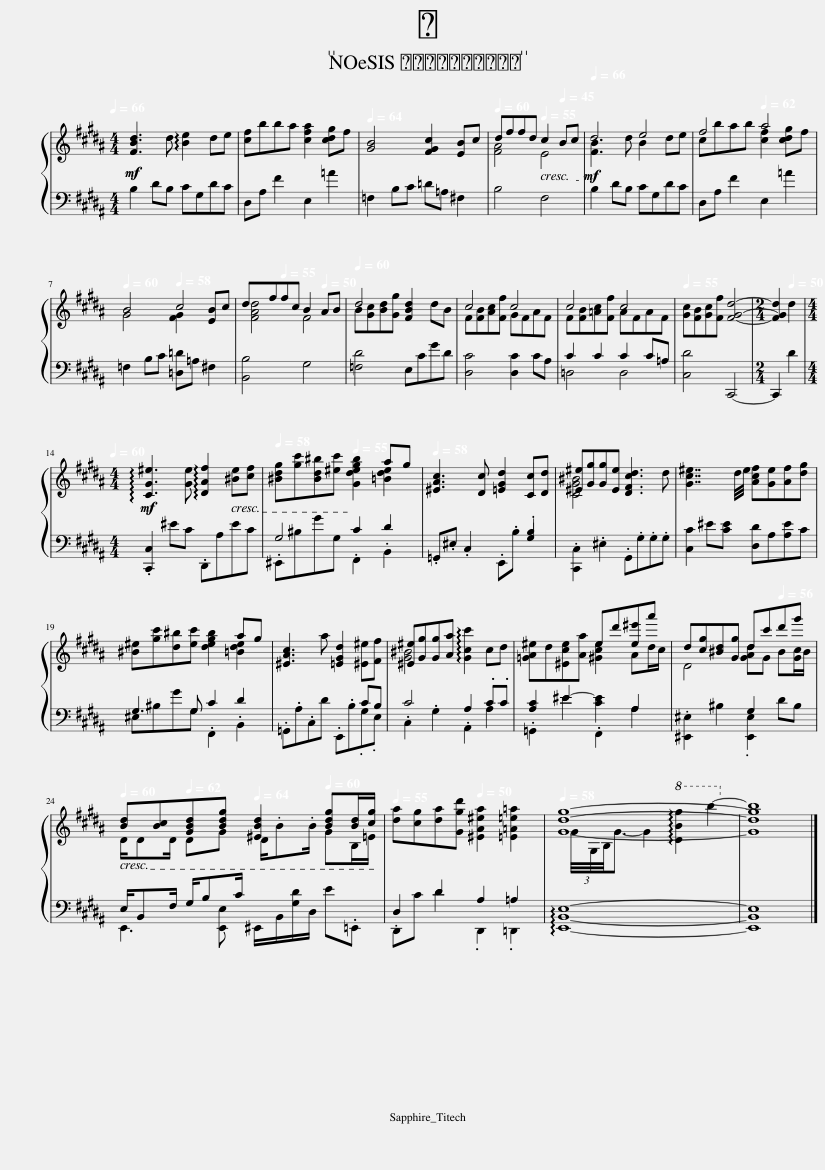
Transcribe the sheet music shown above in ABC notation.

X:1
%%score { ( 1 3 4 ) | ( 2 5 ) }
L:1/8
Q:1/4=66
M:4/4
I:linebreak $
K:B
V:1 treble
V:3 treble
V:4 treble
V:2 bass
V:5 bass
V:1
!mf! [FBd]3 d !arpeggio![Be]2 de | [cf]bba [cfa]2 [cdg]f |[Q:1/4=64] [GB]4 [FGc]2 [EB]c |[Q:1/4=60] dffd[Q:1/4=55] c2[Q:1/4=45] Bc |!mf![Q:1/4=66] [FB]3 d B2 de | %5
 cbab[Q:1/4=62] [cf]2 [cdg]f |$[Q:1/4=60] G4[Q:1/4=58] [FG]2 [EB]c | df[Q:1/4=55]fc B2[Q:1/4=50] AB |[Q:1/4=60] B[Gc][Bd][Gg] [FBd]2 dB | F[FB][Ac][Ff] c4 | %10
 F[FB][=Ac][Ff] c4 |[Q:1/4=55] [Gc][FB][Gc][Ff] [FGd]4- |[M:2/4] [FGd]2[Q:1/4=50] d2 |$[M:4/4][Q:1/4=60]!mf! !arpeggio![CG^e]3 [Ge] !arpeggio![DAf]2 [^Be][cf] |[Q:1/4=58] [^Bdg][gc'][Bd^b][^ec'][Q:1/4=55] [Gdegb]2 ag | %15
[Q:1/4=58] [^EAc]3 [Dc] [=EGd]2 [Cc][Dd] | [^E^e][Gg][Gg][Ee] [DFcd]3 d | [Gc^e]7/2 d/4e/4 [Acf][Ge][Af][dg] |$ [^B^e][gc'][d^b][ec'] [degb]2 ag | [^EAc]3 a [=EGd]2 [^E^e][Ff] | %20
 [^E^e][Gg][Gg][Aa] !arpeggio![Gcc']2 cd | [=GA^e]d[^Ece][Aa] [^Gce]2 Ad/c/ | d[cg][^Bd][Gg] dc'[Q:1/4=56]d'g' |$[Q:1/4=60] [Bd][Bc][Q:1/4=62][GBd][Bdg][Q:1/4=64] [^EBd]2[Q:1/4=60] [Bdg][Bd]/[cg]/ |[Q:1/4=55] [da][cg][da][Ggd'][Q:1/4=50] [^EA^ea]2 [=E=A=e=a]2 | %25
[Q:1/4=58] [Gdg]8- | [Gdgb]8 |] %27
V:2
 B,2 DB, CG,DC | D,A, F2 E,2 =A2 | =F,2 B,C =D=A, ^F,2 | B,4 F,4 | B,2 DB, CG,DC | %5
 D,A, F2 E,2 =A2 |$ =F,2 B,C [=D,=D]=A, ^F,2 | [B,,B,]4 G,4 | [=F,D]4 E,CGD | [D,C]4 [D,C]2 CA, | %10
 C2 C2 C2 C=A, | [C,D]4 C,,4- |[M:2/4] C,,2 D2 |$[M:4/4] .[C,,C,]2 ^EC .D,,A,EC | .^E,,^B,GG, .F,,2 .B,,2 | %15
 .=G,,.^E, .C,2 .E,,.B, .G,2 | .[C,,C,]2 .^E,2 .G,,.G,.G,.G, | [C,C]2 ^E[CE] [D,D]A,[A,E]C |$ ^E,^B,GG, .F,,2 .B,,2 | .=G,,.A,.C,D .E,,.B,.G,.E, | %20
 .C,2 .G,2 .A,,2 .C.C | .=G,,2 ^E2- .F,,2 A,2 | .[^E,,^E,]2 ^B,2 .[E,,E,]2 DB, |$ E,/B,,F,/ G,/B,C/ ^E,,/B,,/[G,D]/D,/ E.=E,, | .D,,C D2 .D,,2 .=D,,2 | %25
 !arpeggio![E,,B,,E,]8- | [E,,B,,E,]8 |] %27
V:3
 x8 | x8 | x8 | [FA]4 E4 | x8 | %5
 f4 a4 |$ B4 c4 | [FAd]4 F4 | d4 x4 | c4 GFAF | %10
 c4 =AFAF | x8 |[M:2/4] x4 |$[M:4/4] x8 | x6 [=Bd^e]2 | %15
 x8 | [CG^B]4 x4 | x8 |$ x6 [=Bd^e]2 | x8 | %20
 [G^B]4 x4 | x4 ^ed'[e^e']a' | D4 [GAd]G ^B[Gc]/B/ |$ D/DD/ DG D/.B.B/ GB,/=E/ | x8 | %25
 (3G/4G,/4B,/4G3/2- G2!8va(! !arpeggio![dbg']2 b'2-!8va)! | x8 |] %27
V:4
 x8 | x8 | x8 | x8 | d4 e4 | %5
 x8 |$ x8 | x8 | x8 | x8 | %10
 x8 | x8 |[M:2/4] x4 |$[M:4/4] x8 | x8 | %15
 x8 | x8 | x8 |$ x8 | x8 | %20
 x8 | x8 | x8 |$ x8 | x8 | %25
 x4!8va(! x4!8va)! | x8 |] %27
V:5
 x8 | x8 | x8 | x8 | x8 | %5
 x8 |$ x8 | x8 | x8 | x8 | %10
 =D,4 D,4 | x8 |[M:2/4] x4 |$[M:4/4] x8 | G,4 C2 D2 | %15
 x6 B,2 | x8 | x8 |$ G,3 G, C2 D2 | x6 CB, | %20
 C4 A,2 A,2 | [A,C]2 ^E2 [CE]2 A,2 | x4 G,2 x2 |$ E,,3 [E,,E,] x4 | D,2 D2 A,2 =A,2 | %25
 x8 | x8 |] %27
